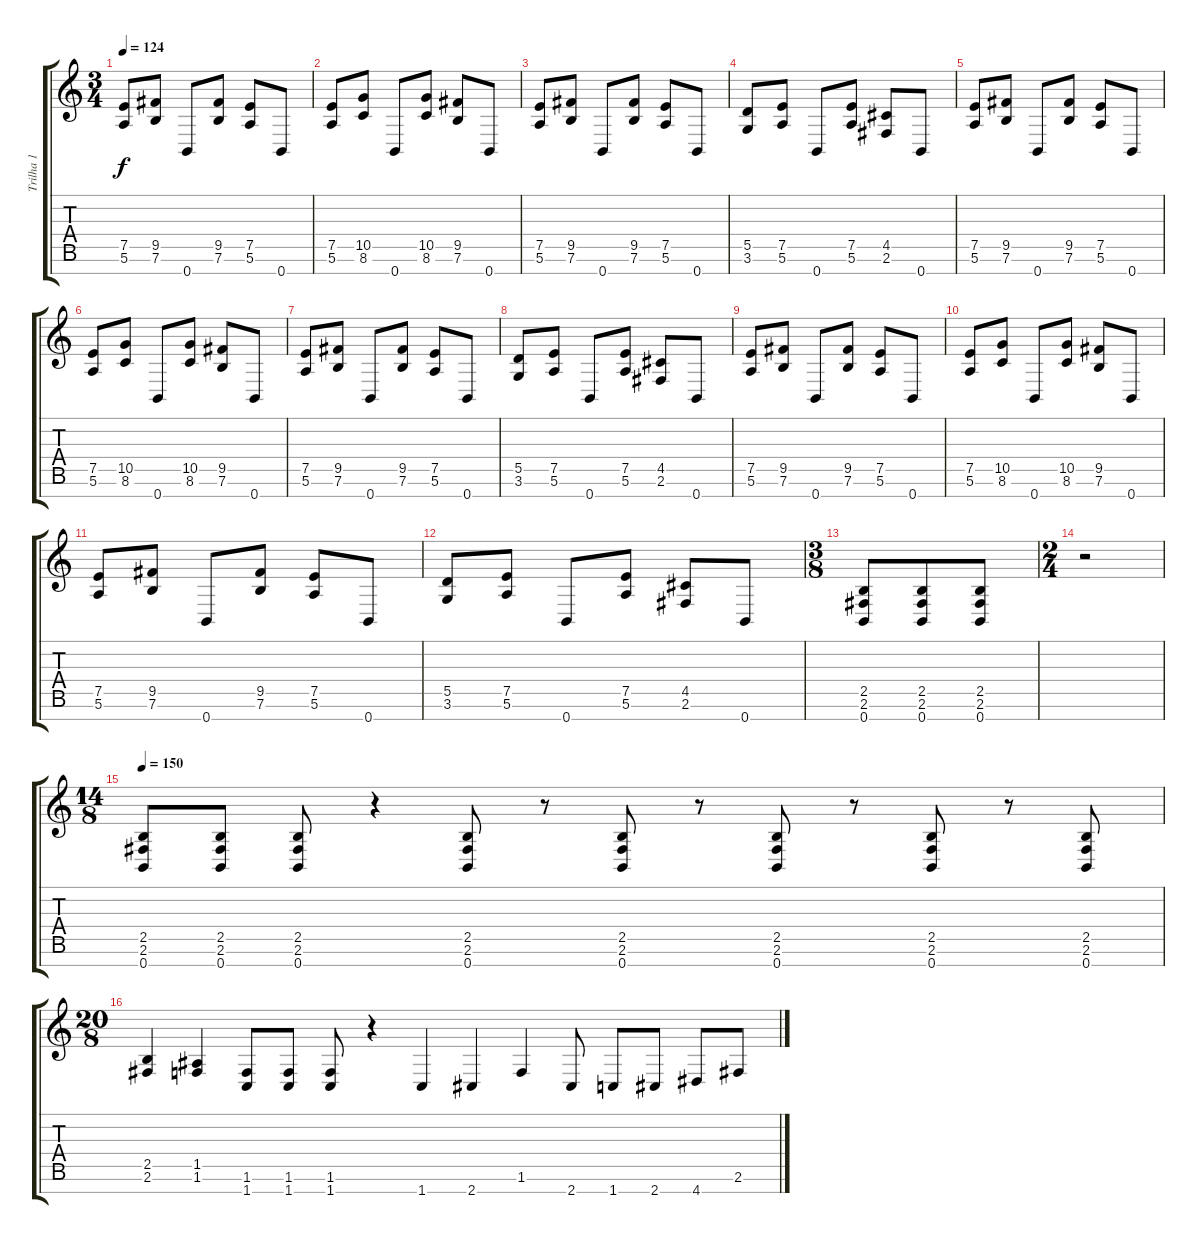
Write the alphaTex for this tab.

\track ("Trilha 1" "Trilha 1") {instrument distortionguitar}
\staff {score tabs}
\tuning (E4 B3 G3 D3 A2 E2 B1) {hide}
\ts (3 4)
\tempo 124
\clef g2
\ks c
(7.5 5.6).8{dy f} (9.5 7.6).8 0.7.8 (9.5 7.6).8 (7.5 5.6).8 0.7.8 |
(7.5 5.6).8 (10.5 8.6).8 0.7.8 (10.5 8.6).8 (9.5 7.6).8 0.7.8 |
(7.5 5.6).8 (9.5 7.6).8 0.7.8 (9.5 7.6).8 (7.5 5.6).8 0.7.8 |
(5.5 3.6).8 (7.5 5.6).8 0.7.8 (7.5 5.6).8 (4.5 2.6).8 0.7.8 |
(7.5 5.6).8 (9.5 7.6).8 0.7.8 (9.5 7.6).8 (7.5 5.6).8 0.7.8 |
(7.5 5.6).8 (10.5 8.6).8 0.7.8 (10.5 8.6).8 (9.5 7.6).8 0.7.8 |
(7.5 5.6).8 (9.5 7.6).8 0.7.8 (9.5 7.6).8 (7.5 5.6).8 0.7.8 |
(5.5 3.6).8 (7.5 5.6).8 0.7.8 (7.5 5.6).8 (4.5 2.6).8 0.7.8 |
(7.5 5.6).8 (9.5 7.6).8 0.7.8 (9.5 7.6).8 (7.5 5.6).8 0.7.8 |
(7.5 5.6).8 (10.5 8.6).8 0.7.8 (10.5 8.6).8 (9.5 7.6).8 0.7.8 |
(7.5 5.6).8 (9.5 7.6).8 0.7.8 (9.5 7.6).8 (7.5 5.6).8 0.7.8 |
(5.5 3.6).8 (7.5 5.6).8 0.7.8 (7.5 5.6).8 (4.5 2.6).8 0.7.8 |
\ts (3 8)
(2.5 2.6 0.7).8 (2.5 2.6 0.7).8 (2.5 2.6 0.7).8 |
\ts (2 4)
r.2 |
\ts (14 8)
\tempo 150
(2.5 2.6 0.7).8 (2.5 2.6 0.7).8 (2.5 2.6 0.7).8 r.4 (2.5 2.6 0.7).8 r.8 (2.5 2.6 0.7).8 r.8 (2.5 2.6 0.7).8 r.8 (2.5 2.6 0.7).8 r.8 (2.5 2.6 0.7).8 |
\ts (20 8)
(2.5 2.6).4 (1.5 1.6).4 (1.6 1.7).8 (1.6 1.7).8 (1.6 1.7).8 r.4 1.7.4 2.7.4 1.6.4 2.7.8 1.7.8 2.7.8 4.7.8 2.6.8
